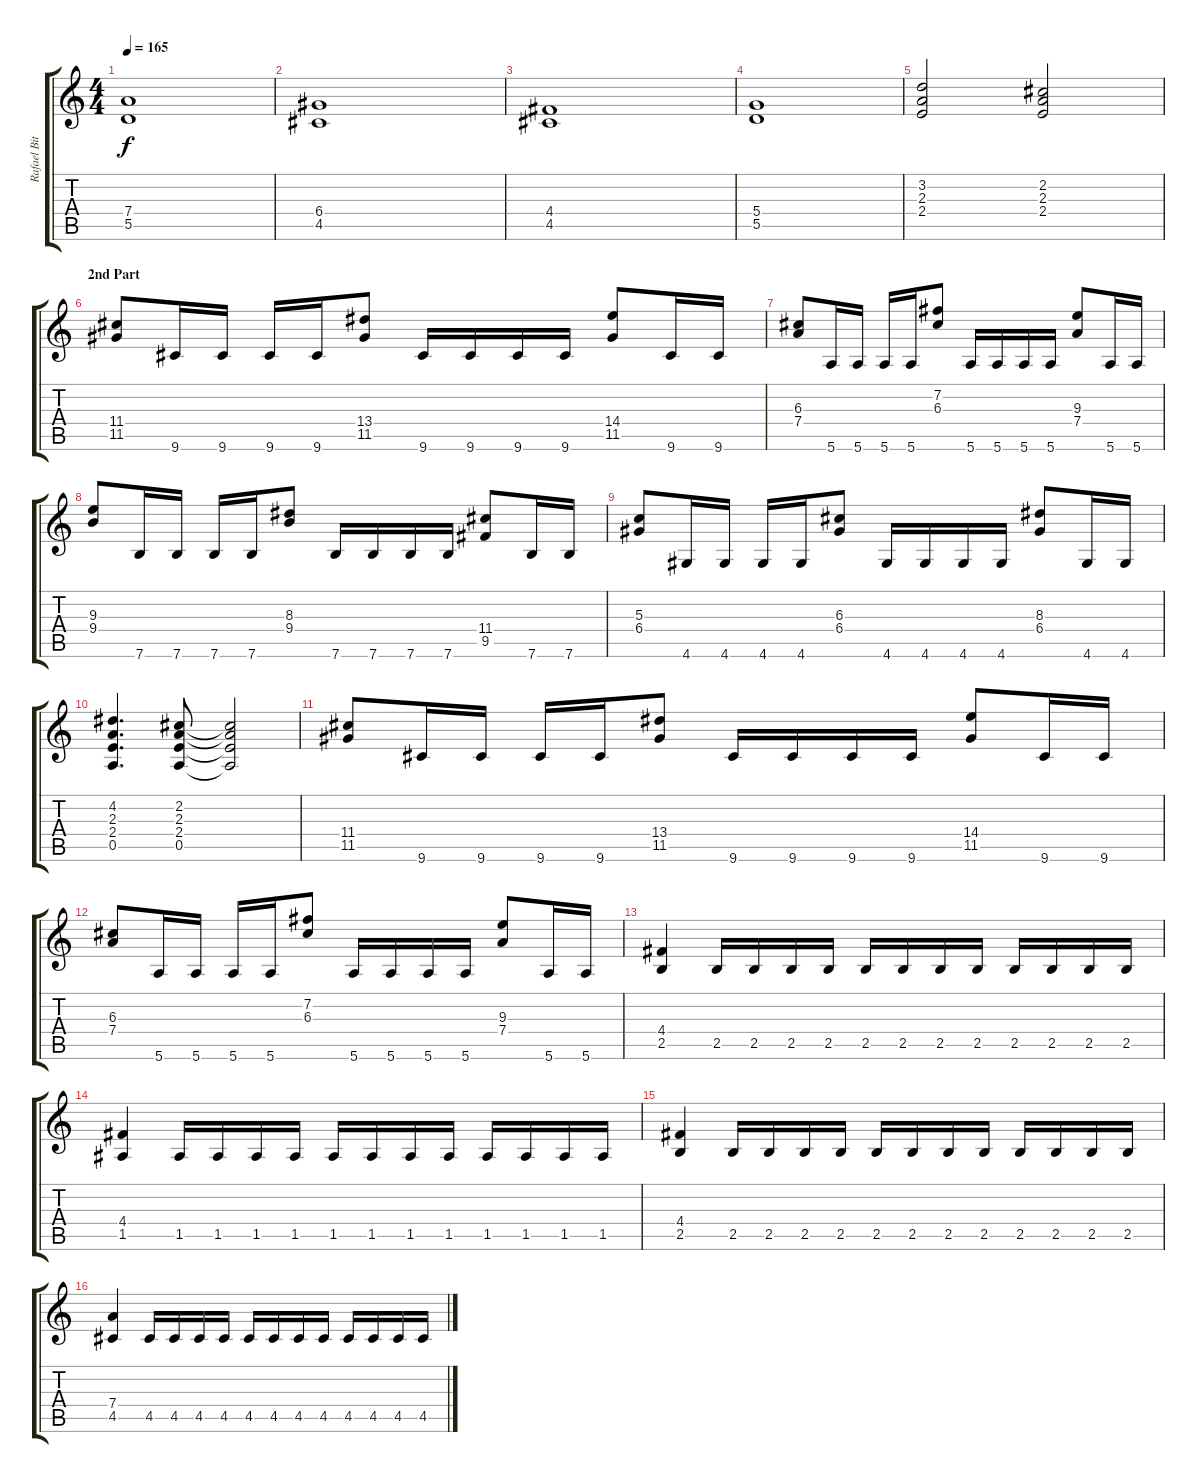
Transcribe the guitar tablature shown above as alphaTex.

\track ("Rafael Bittencourt" "Rafael Bit") {instrument distortionguitar}
\staff {score tabs}
\tuning (E4 B3 G3 D3 A2 E2) {hide}
\ts (4 4)
\tempo 165
\clef g2
\ks c
(7.4 5.5).1{dy f} |
(6.4 4.5).1 |
(4.4 4.5).1 |
(5.4 5.5).1 |
(3.2 2.3 2.4).2 (2.2 2.3 2.4).2 |
\section ("" "2nd Part")
(11.4 11.5).8 9.6.16 9.6.16 9.6.16 9.6.16 (13.4 11.5).8 9.6.16 9.6.16 9.6.16 9.6.16 (14.4 11.5).8 9.6.16 9.6.16 |
(6.3 7.4).8 5.6.16 5.6.16 5.6.16 5.6.16 (7.2 6.3).8 5.6.16 5.6.16 5.6.16 5.6.16 (9.3 7.4).8 5.6.16 5.6.16 |
(9.3 9.4).8 7.6.16 7.6.16 7.6.16 7.6.16 (8.3 9.4).8 7.6.16 7.6.16 7.6.16 7.6.16 (11.4 9.5).8 7.6.16 7.6.16 |
(5.3 6.4).8 4.6.16 4.6.16 4.6.16 4.6.16 (6.3 6.4).8 4.6.16 4.6.16 4.6.16 4.6.16 (8.3 6.4).8 4.6.16 4.6.16 |
(4.2 2.3 2.4 0.5).4{d} (2.2 2.3 2.4 0.5).8 (2.2{t} 2.3{t} 2.4{t} 0.5{t}).2 |
(11.4 11.5).8 9.6.16 9.6.16 9.6.16 9.6.16 (13.4 11.5).8 9.6.16 9.6.16 9.6.16 9.6.16 (14.4 11.5).8 9.6.16 9.6.16 |
(6.3 7.4).8 5.6.16 5.6.16 5.6.16 5.6.16 (7.2 6.3).8 5.6.16 5.6.16 5.6.16 5.6.16 (9.3 7.4).8 5.6.16 5.6.16 |
(4.4 2.5).4 2.5.16 2.5.16 2.5.16 2.5.16 2.5.16 2.5.16 2.5.16 2.5.16 2.5.16 2.5.16 2.5.16 2.5.16 |
(4.4 1.5).4 1.5.16 1.5.16 1.5.16 1.5.16 1.5.16 1.5.16 1.5.16 1.5.16 1.5.16 1.5.16 1.5.16 1.5.16 |
(4.4 2.5).4 2.5.16 2.5.16 2.5.16 2.5.16 2.5.16 2.5.16 2.5.16 2.5.16 2.5.16 2.5.16 2.5.16 2.5.16 |
(7.4 4.5).4 4.5.16 4.5.16 4.5.16 4.5.16 4.5.16 4.5.16 4.5.16 4.5.16 4.5.16 4.5.16 4.5.16 4.5.16
